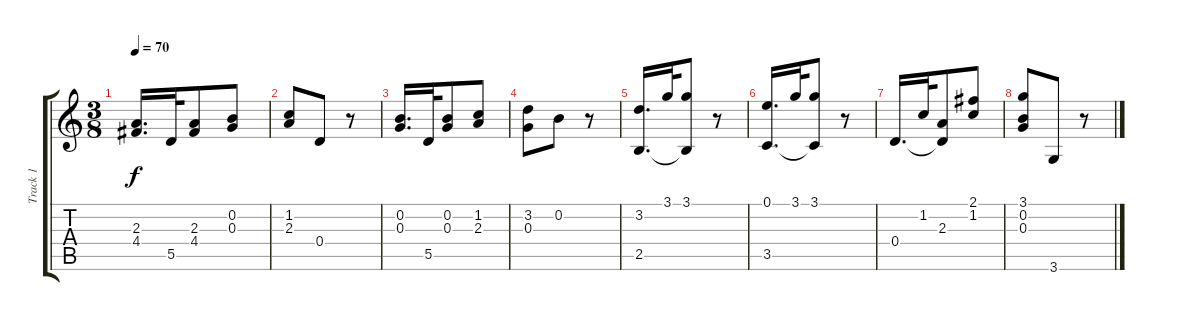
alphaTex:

\track ("Track 1" "Track 1") {instrument acousticguitarnylon}
\staff {score tabs}
\tuning (E4 B3 G3 D3 A2 E2) {hide}
\ts (3 8)
\tempo 70
\clef g2
\ks c
(2.3 4.4).16{d dy f} 5.5.32 (2.3 4.4).8 (0.2 0.3).8 |
(1.2 2.3).8 0.4.8 r.8 |
(0.2 0.3).16{d} 5.5.32 (0.2 0.3).8 (1.2 2.3).8 |
(3.2 0.3).8 0.2.8 r.8 |
(3.2 2.5).16{d} 3.1.32 (3.1 2.5{t}).8 r.8 |
(0.1 3.5).16{d} 3.1.32 (3.1 3.5{t}).8 r.8 |
0.4.16{d} 1.2.32 (2.3 0.4{t}).8 (2.1 1.2).8 |
(3.1 0.2 0.3).8 3.6.8 r.8
